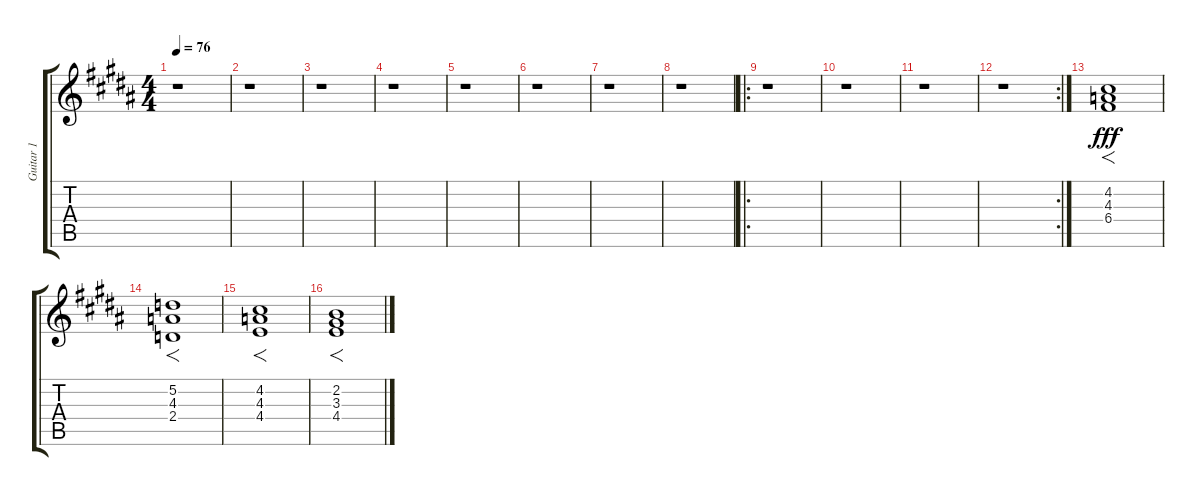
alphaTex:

\track ("Guitar 1" "Guitar 1") {instrument electricguitarjazz}
\staff {score tabs}
\tuning (D4 A3 F3 C3 G2 C2) {hide}
\ts (4 4)
\tempo 76
\clef g2
\ks b
r.1{dy f} |
r.1 |
r.1 |
r.1 |
r.1 |
r.1 |
r.1 |
r.1 |
\ro
r.1 |
r.1 |
r.1 |
\rc 2
r.1 |
(4.2 4.3 6.4).1{f dy fff} |
(5.2 4.3 2.4).1{f} |
(4.2 4.3 4.4).1{f} |
(2.2 3.3 4.4).1{f}
